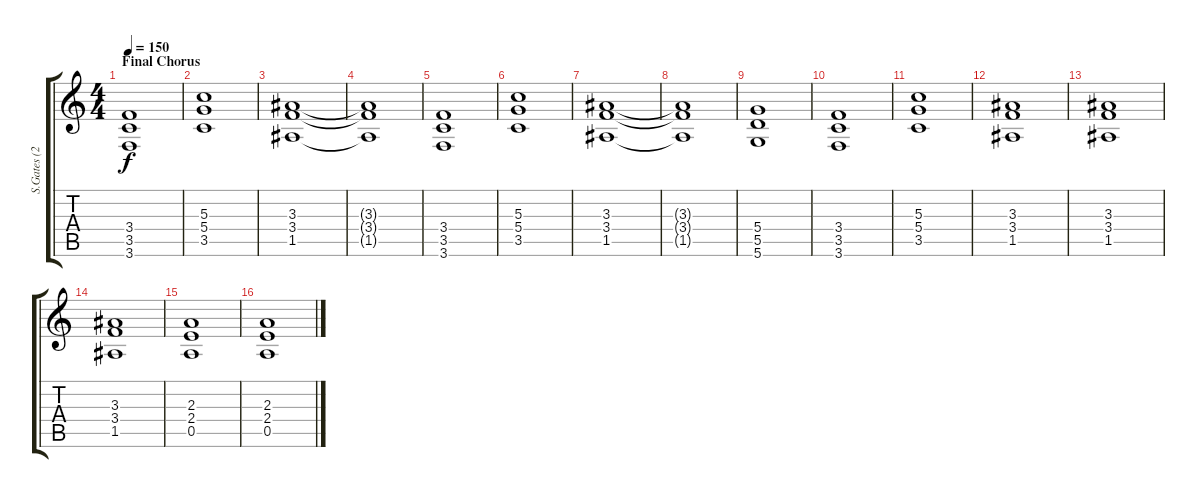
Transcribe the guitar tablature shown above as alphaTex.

\track ("S.Gates (2)" "S.Gates (2") {instrument distortionguitar}
\staff {score tabs}
\tuning (E4 B3 G3 D3 A2 D2) {hide}
\ts (4 4)
\section ("" "Final Chorus")
\tempo 150
\clef g2
\ks c
(3.4 3.5 3.6).1{dy f instrument distortionguitar} |
(5.3 5.4 3.5).1 |
(3.3 3.4 1.5).1 |
(3.3{t} 3.4{t} 1.5{t}).1 |
(3.4 3.5 3.6).1 |
(5.3 5.4 3.5).1 |
(3.3 3.4 1.5).1 |
(3.3{t} 3.4{t} 1.5{t}).1 |
(5.4 5.5 5.6).1 |
(3.4 3.5 3.6).1 |
(5.3 5.4 3.5).1 |
(3.3 3.4 1.5).1 |
(3.3 3.4 1.5).1 |
(3.3 3.4 1.5).1 |
(2.3 2.4 0.5).1 |
(2.3 2.4 0.5).1
